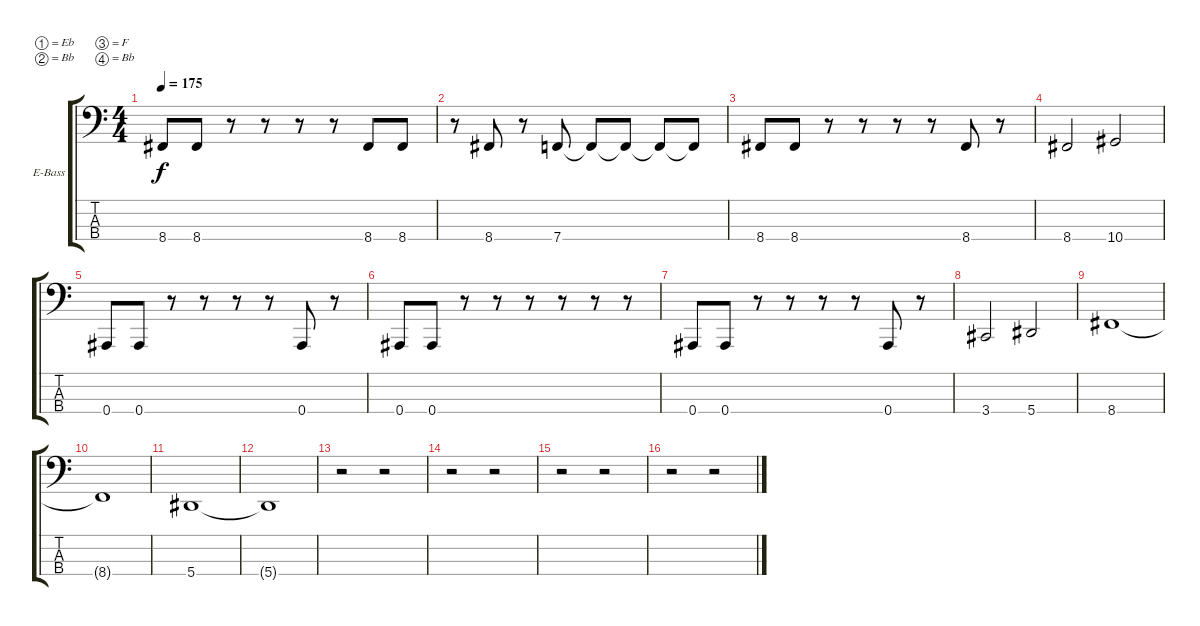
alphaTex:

\bracketExtendMode groupsimilarinstruments
\firstSystemTrackNameOrientation horizontal
\otherSystemsTrackNameOrientation horizontal
\track ("Piste 5" "E-Bass") {instrument electricbasspick}
\staff {score tabs}
\tuning (Eb2 Bb1 F1 Bb0)
\ts (4 4)
\tempo 175
\clef f4
\ks c
8.4.8{dy f} 8.4.8 r.8 r.8 r.8 r.8 8.4.8 8.4.8 |
r.8 8.4.8 r.8 7.4.8 7.4{t}.8 7.4{t}.8 7.4{t}.8 7.4{t}.8 |
8.4.8 8.4.8 r.8 r.8 r.8 r.8 8.4.8 r.8 |
8.4.2 10.4.2 |
0.4.8 0.4.8 r.8 r.8 r.8 r.8 0.4.8 r.8 |
0.4.8 0.4.8 r.8 r.8 r.8 r.8 r.8 r.8 |
0.4.8 0.4.8 r.8 r.8 r.8 r.8 0.4.8 r.8 |
3.4.2 5.4.2 |
8.4.1 |
8.4{t}.1 |
5.4.1 |
5.4{t}.1 |
r.2 r.2 |
r.2 r.2 |
r.2 r.2 |
r.2 r.2
